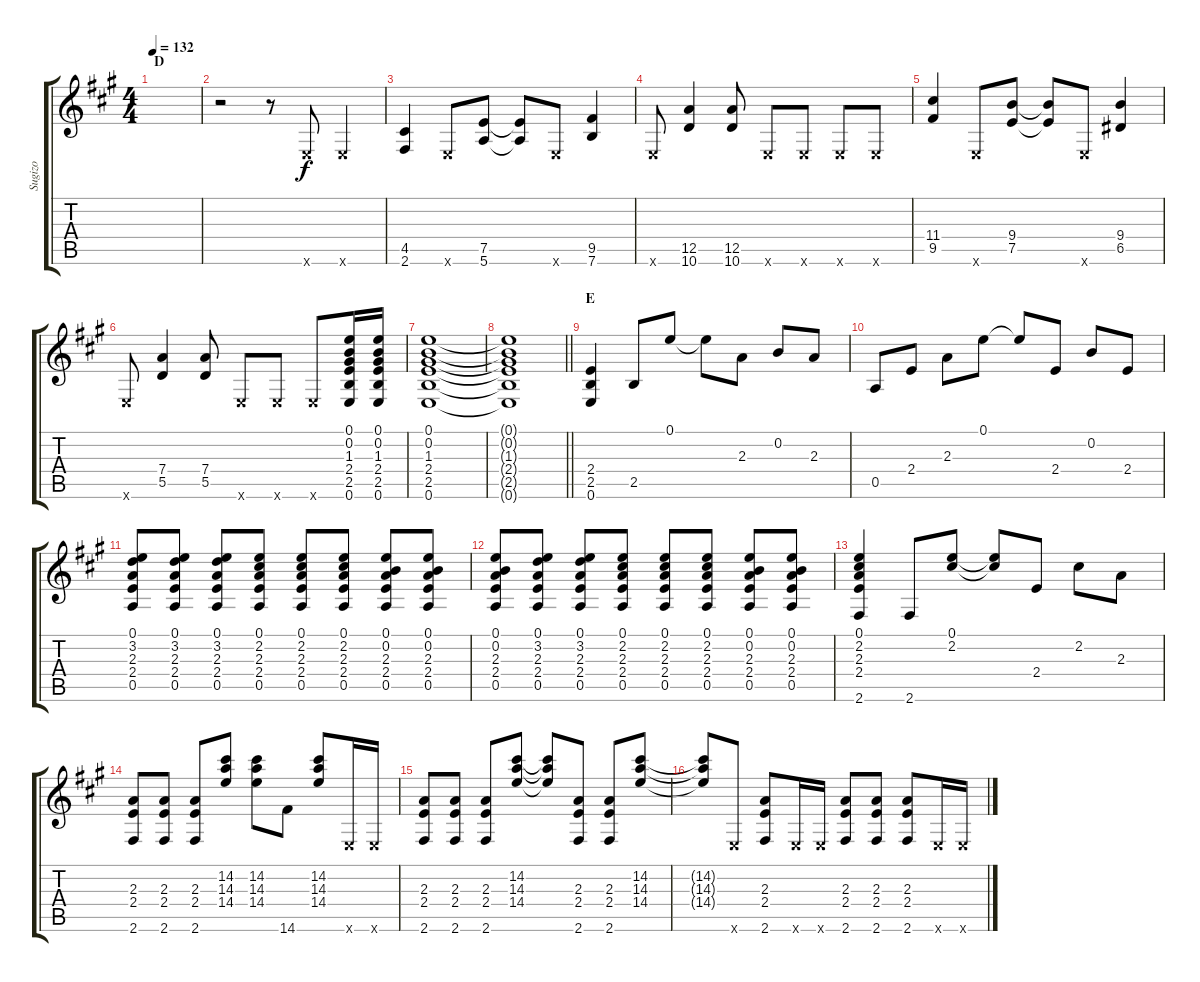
\track ("Sugizo" "Sugizo") {instrument distortionguitar}
\staff {score tabs}
\tuning (E4 B3 G3 D3 A2 E2) {hide}
\ts (4 4)
\section ("" "D")
\tempo 132
\clef g2
\ks a
|
r.2 r.8 0.6{x}.8 0.6{x}.4 |
(4.5 2.6).4 0.6{x}.8 (7.5 5.6).8 (7.5{t} 5.6{t}).8 0.6{x}.8 (9.5 7.6).4 |
0.6{x}.8 (12.5 10.6).4 (12.5 10.6).8 0.6{x}.8 0.6{x}.8 0.6{x}.8 0.6{x}.8 |
(11.4 9.5).4 0.6{x}.8 (9.4 7.5).8 (9.4{t} 7.5{t}).8 0.6{x}.8 (9.4 6.5).4 |
0.6{x}.8 (7.4 5.5).4 (7.4 5.5).8 0.6{x}.8 0.6{x}.8 0.6{x}.8 (0.1 0.2 1.3 2.4 2.5 0.6).16 (0.1 0.2 1.3 2.4 2.5 0.6).16 |
(0.1 0.2 1.3 2.4 2.5 0.6).1 |
\barLineRight lightlight
(0.1{t} 0.2{t} 1.3{t} 2.4{t} 2.5{t} 0.6{t}).1 |
\section ("" "E")
(2.4 2.5 0.6).4 2.5.8 0.1.8 0.1{t}.8 2.3.8 0.2.8 2.3.8 |
0.5.8 2.4.8 2.3.8 0.1.8 0.1{t}.8 2.4.8 0.2.8 2.4.8 |
(0.1 3.2 2.3 2.4 0.5).8 (0.1 3.2 2.3 2.4 0.5).8 (0.1 3.2 2.3 2.4 0.5).8 (0.1 2.2 2.3 2.4 0.5).8 (0.1 2.2 2.3 2.4 0.5).8 (0.1 2.2 2.3 2.4 0.5).8 (0.1 0.2 2.3 2.4 0.5).8 (0.1 0.2 2.3 2.4 0.5).8 |
(0.1 0.2 2.3 2.4 0.5).8 (0.1 3.2 2.3 2.4 0.5).8 (0.1 3.2 2.3 2.4 0.5).8 (0.1 2.2 2.3 2.4 0.5).8 (0.1 2.2 2.3 2.4 0.5).8 (0.1 2.2 2.3 2.4 0.5).8 (0.1 0.2 2.3 2.4 0.5).8 (0.1 0.2 2.3 2.4 0.5).8 |
(0.1 2.2 2.3 2.4 2.6).4 2.6.8 (0.1 2.2).8 (0.1{t} 2.2{t}).8 2.4.8 2.2.8 2.3.8 |
(2.3 2.4 2.6).8 (2.3 2.4 2.6).8 (2.3 2.4 2.6).8 (14.2 14.3 14.4).8 (14.2 14.3 14.4).8 14.6.8 (14.2 14.3 14.4).8 0.6{x}.16 0.6{x}.16 |
(2.3 2.4 2.6).8 (2.3 2.4 2.6).8 (2.3 2.4 2.6).8 (14.2 14.3 14.4).8 (14.2{t} 14.3{t} 14.4{t}).8 (2.3 2.4 2.6).8 (2.3 2.4 2.6).8 (14.2 14.3 14.4).8 |
(14.2{t} 14.3{t} 14.4{t}).8 0.6{x}.8 (2.3 2.4 2.6).8 0.6{x}.16 0.6{x}.16 (2.3 2.4 2.6).8 (2.3 2.4 2.6).8 (2.3 2.4 2.6).8 0.6{x}.16 0.6{x}.16
